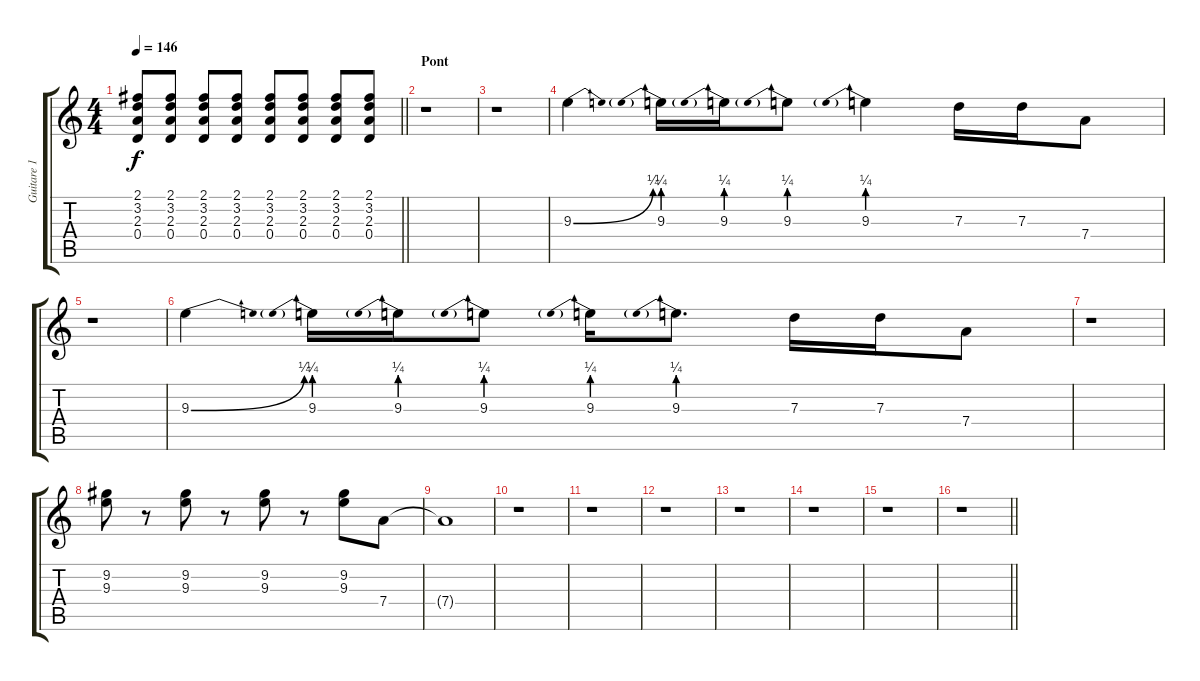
\track ("Guitare 1" "Guitare 1") {instrument overdrivenguitar}
\staff {score tabs}
\tuning (E4 B3 G3 D3 A2 E2) {hide}
\ts (4 4)
\tempo 146
\clef g2
\barLineRight lightlight
\ks c
(2.1 3.2 2.3 0.4).8{dy f} (2.1 3.2 2.3 0.4).8 (2.1 3.2 2.3 0.4).8 (2.1 3.2 2.3 0.4).8 (2.1 3.2 2.3 0.4).8 (2.1 3.2 2.3 0.4).8 (2.1 3.2 2.3 0.4).8 (2.1 3.2 2.3 0.4).8 |
\section ("" "Pont")
r.1 |
r.1 |
9.3{be (bend 0 0 60 1)}.4 9.3{be (prebend 0 1 60 1)}.16 9.3{be (prebend 0 1 60 1)}.16 9.3{be (prebend 0 1 60 1)}.8 9.3{be (prebend 0 1 60 1)}.4 7.3.16 7.3.16 7.4.8 |
r.1 |
9.3{be (bend 0 0 60 1)}.4 9.3{be (prebend 0 1 60 1)}.16 9.3{be (prebend 0 1 60 1)}.16 9.3{be (prebend 0 1 60 1)}.8 9.3{be (prebend 0 1 60 1)}.16 9.3{be (prebend 0 1 60 1)}.8{d} 7.3.16 7.3.16 7.4.8 |
r.1 |
(9.2 9.3).8 r.8 (9.2 9.3).8 r.8 (9.2 9.3).8 r.8 (9.2 9.3).8 7.4.8 |
7.4{t}.1 |
r.1 |
r.1 |
r.1 |
r.1 |
r.1 |
r.1 |
\barLineRight lightlight
r.1
